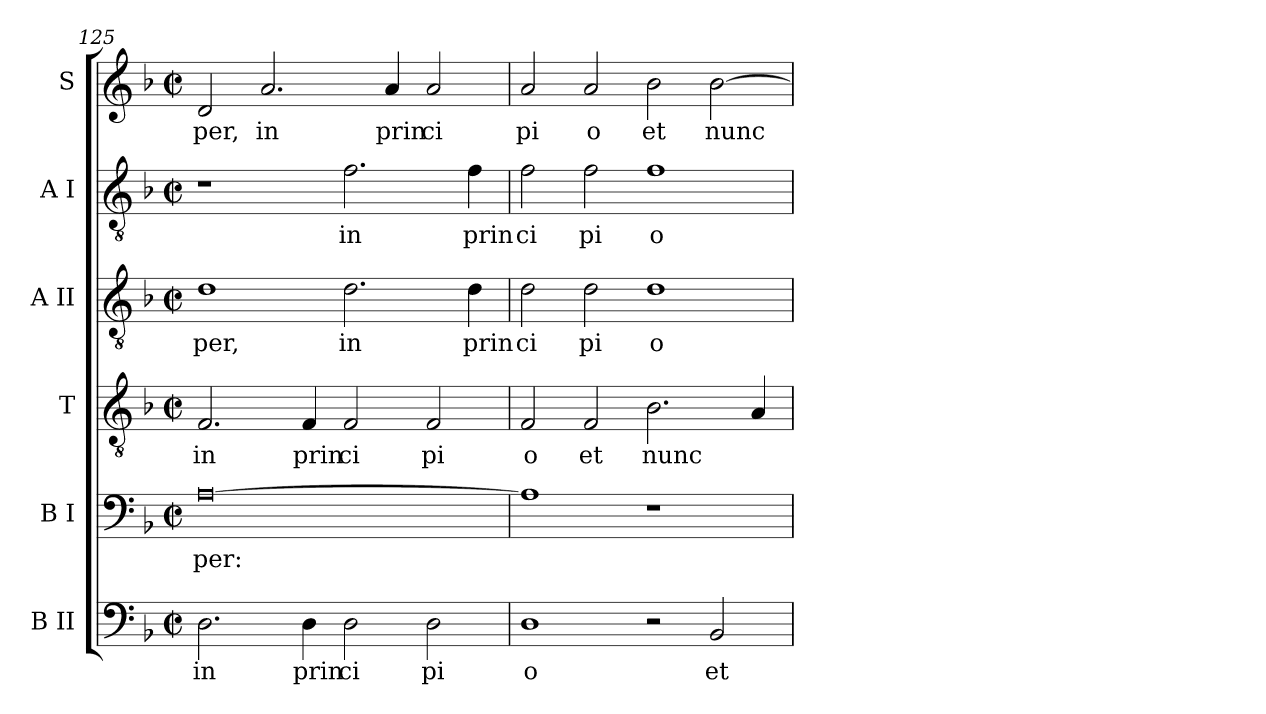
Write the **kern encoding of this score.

**kern	**text	**kern	**text	**kern	**text	**kern	**text	**kern	**text	**kern	**text
*part6	*part6	*part5	*part5	*part4	*part4	*part3	*part3	*part2	*part2	*part1	*part1
*staff6	*staff6	*staff5	*staff5	*staff4	*staff4	*staff3	*staff3	*staff2	*staff2	*staff1	*staff1
*I"B II	*	*I"B I	*	*I"T	*	*I"A II	*	*I"A I	*	*I"S	*
*I'B II	*	*I'B I	*	*I'T	*	*I'A II	*	*I'A I	*	*I'S	*
*clefF4	*	*clefF4	*	*clefGv2	*	*clefGv2	*	*clefGv2	*	*clefG2	*
*k[b-]	*	*k[b-]	*	*k[b-]	*	*k[b-]	*	*k[b-]	*	*k[b-]	*
*F:	*	*F:	*	*F:	*	*F:	*	*F:	*	*F:	*
*M2/2	*	*M2/2	*	*M2/2	*	*M2/2	*	*M2/2	*	*M2/2	*
*met(c|)	*	*met(c|)	*	*met(c|)	*	*met(c|)	*	*met(c|)	*	*met(c|)	*
=125	=125	=125	=125	=125	=125	=125	=125	=125	=125	=125	=125
!	!LO:LY:b:cj	!	!LO:LY:b:cj	!	!LO:LY:b:cj	!	!LO:LY:b:cj	!	!	!	!LO:LY:b:cj
2.D\	in	[>0A	-per:	2.F/	in	1d	per,	1r	.	2d/	per,
!	!	!	!	!	!	!	!	!	!	!	!LO:LY:b:cj
.	.	.	.	.	.	.	.	.	.	2.a/	in
!	!LO:LY:b:cj	!	!	!	!LO:LY:b:cj	!	!	!	!	!	!
4D\	prin	.	.	4F/	prin	.	.	.	.	.	.
!	!LO:LY:b:cj	!	!	!	!LO:LY:b:cj	!	!LO:LY:b:cj	!	!LO:LY:b:cj	!	!
2D\	ci	.	.	2F/	ci	2.d\	in	2.f\	in	.	.
!	!	!	!	!	!	!	!	!	!	!	!LO:LY:b:cj
.	.	.	.	.	.	.	.	.	.	4a/	prin
!	!LO:LY:b:cj	!	!	!	!LO:LY:b:cj	!	!	!	!	!	!LO:LY:b:cj
2D\	pi	.	.	2F/	pi	.	.	.	.	2a/	ci
!	!	!	!	!	!	!	!LO:LY:b:cj	!	!LO:LY:b:cj	!	!
.	.	.	.	.	.	4d\	prin	4f\	prin	.	.
=126	=126	=126	=126	=126	=126	=126	=126	=126	=126	=126	=126
!	!LO:LY:b:cj	!	!LO:LY:b:cj	!	!LO:LY:b:cj	!	!LO:LY:b:cj	!	!LO:LY:b:cj	!	!LO:LY:b:cj
1D	o	1A]	.	2F/	o	2d\	ci	2f\	ci	2a/	pi
!	!	!	!	!	!LO:LY:b:cj	!	!LO:LY:b:cj	!	!LO:LY:b:cj	!	!LO:LY:b:cj
.	.	.	.	2F/	et	2d\	pi	2f\	pi	2a/	o
!	!	!	!	!	!LO:LY:b:cj	!	!LO:LY:b:cj	!	!LO:LY:b:cj	!	!LO:LY:b:cj
2r	.	1r	.	2.B-\	nunc	1d	o	1f	o	2b-\	et
!	!LO:LY:b:cj	!	!	!	!	!	!	!	!	!	!LO:LY:b:cj
2BB-/	et	.	.	.	.	.	.	.	.	[>2b-\	nunc
!	!	!	!	!	!LO:LY:b:cj	!	!	!	!	!	!
.	.	.	.	4A/	.	.	.	.	.	.	.
=	=	=	=	=	=	=	=	=	=	=	=
*-	*-	*-	*-	*-	*-	*-	*-	*-	*-	*-	*-
